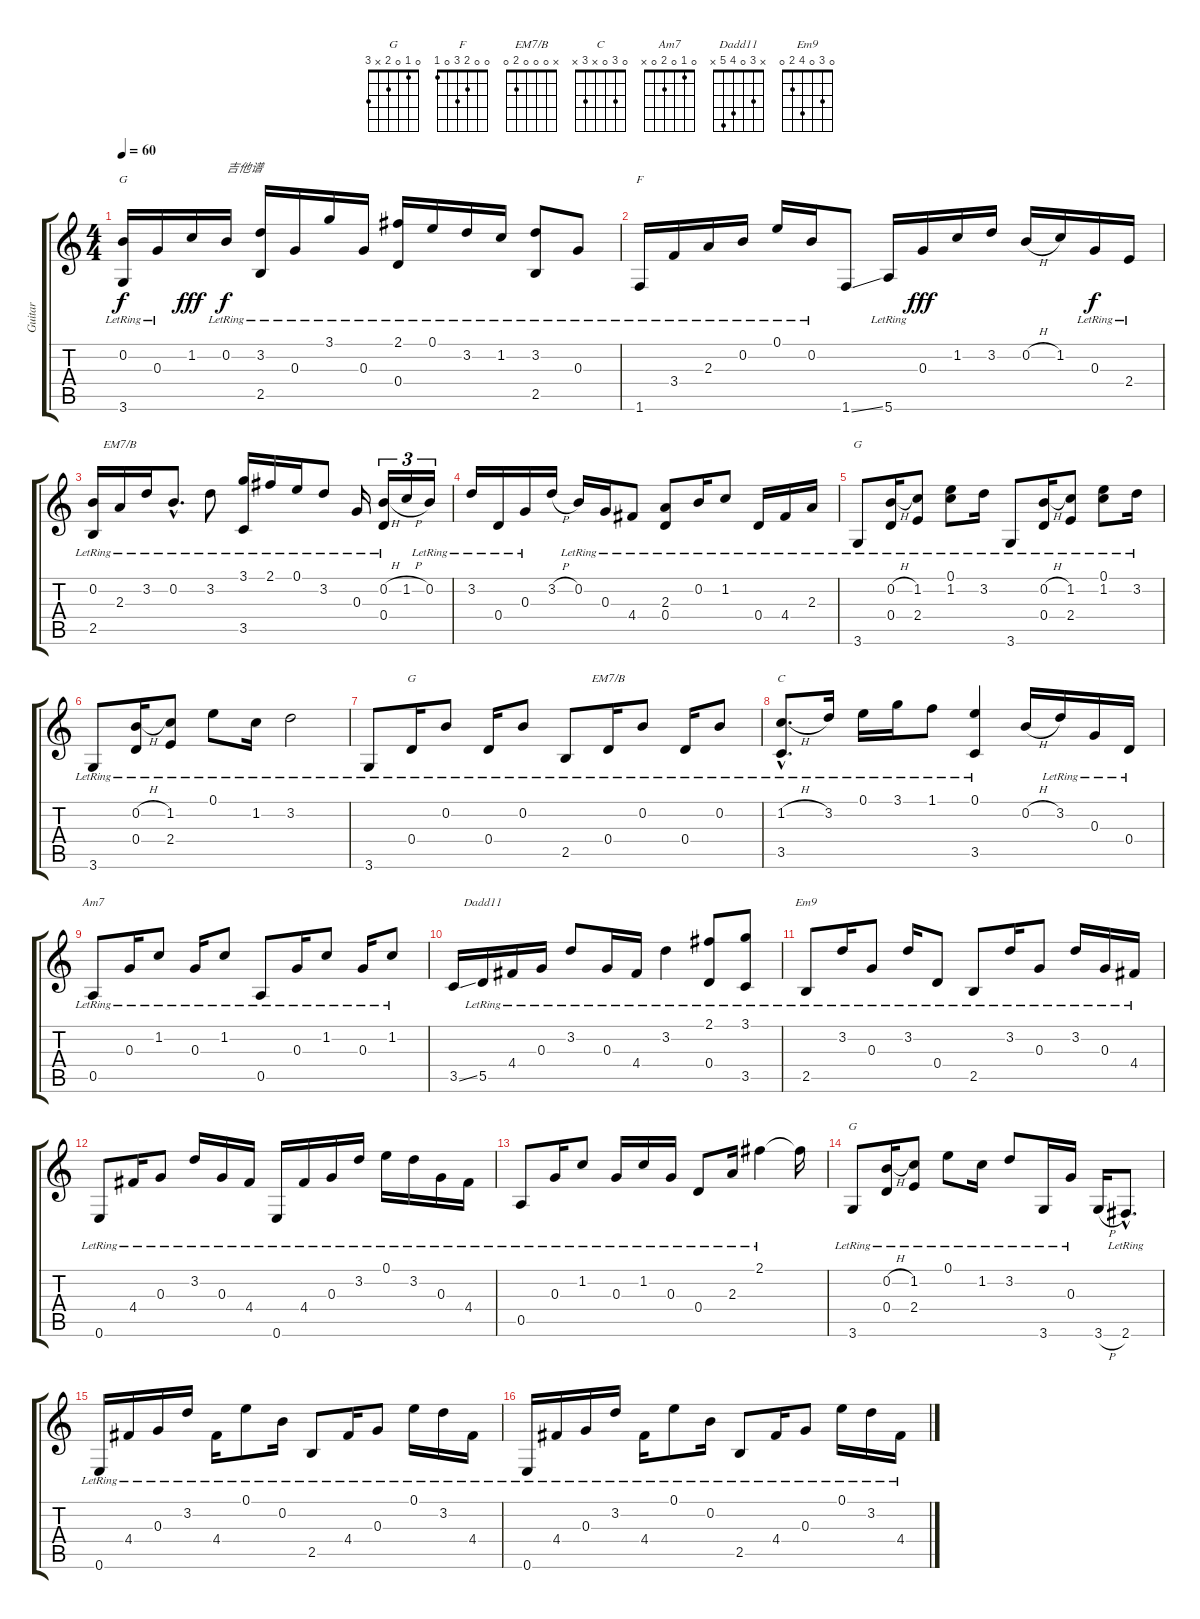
\track ("Guitar" "Guitar") {instrument acousticguitarsteel}
\staff {score tabs}
\tuning (E4 B3 G3 D3 A2 E2) {hide}
\chord ("G" 3 0 0 0 2 3)
\chord ("F" 0 0 2 3 0 1)
\chord ("EM7/B" 0 3 0 0 2 0)
\chord ("G" 0 1 2 0 0 3)
\chord ("G" x 0 0 0 x 3)
\chord ("EM7/B" x 0 0 0 2 0)
\chord ("C" 0 3 0 x 3 x)
\chord ("Am7" 0 1 0 2 0 x)
\chord ("Dadd11" x 3 0 4 5 x)
\chord ("Em9" 0 3 0 4 2 0)
\chord ("G" 0 1 0 2 x 3)
\ts (4 4)
\tempo 60
\clef g2
\ks c
(0.2{lr} 3.6{lr}).16{ch "G" dy f instrument acousticguitarsteel} 0.3{lr}.16 1.2.16{dy fff} 0.2{lr}.16{txt "吉他谱" dy f} (3.2{lr} 2.5{lr}).16 0.3{lr}.16 3.1{lr}.16 0.3{lr}.16 (2.1{lr} 0.4{lr}).16 0.1{lr}.16 3.2{lr}.16 1.2{lr}.16 (3.2{lr} 2.5{lr}).8 0.3{lr}.8 |
1.6{lr}.16{ch "F"} 3.4{lr}.16 2.3{lr}.16 0.2{lr}.16 0.1{lr}.16 0.2{lr}.16 1.6{ss}.8 5.6{lr}.16 0.3.16{dy fff} 1.2.16 3.2.16 0.2{h}.16 1.2.16 0.3{lr}.16{dy f} 2.4{lr}.16 |
(0.2{lr} 2.5{lr}).16 2.3{lr}.16{ch "EM7/B"} 3.2{lr}.16 0.2{hac lr}.8{d} 3.2{lr}.8 (3.1{lr} 3.5{lr}).16 2.1{lr}.16 0.1{lr}.16 3.2{lr}.8 0.3{lr}.16 (0.2{h} 0.4{lr}).16{tu (3 2)} 1.2{h}.16{tu (3 2)} 0.2{lr}.16{tu (3 2)} |
3.2{lr}.16 0.4{lr}.16 0.3{lr}.16 3.2{h}.16 0.2{lr}.16 0.3{lr}.16 4.4{lr}.8 (2.3{lr} 0.4{lr}).8 0.2{lr}.16 1.2{lr}.8 0.4{lr}.16 4.4{lr}.16 2.3{lr}.16 |
3.6{lr}.8{ch "G"} (0.2{h} 0.4{lr}).16 (1.2{lr} 2.4{lr}).8 (0.1{lr} 1.2{lr}).8 3.2{lr}.16 3.6{lr}.8 (0.2{h} 0.4{lr}).16 (1.2{lr} 2.4{lr}).8 (0.1{lr} 1.2{lr}).8 3.2{lr}.16 |
3.6{lr}.8 (0.2{h} 0.4{lr}).16 (1.2{lr} 2.4{lr}).8 0.1{lr}.8 1.2{lr}.16 3.2{lr}.2 |
3.6{lr}.8 0.4{lr}.16{ch "G"} 0.2{lr}.8 0.4{lr}.16 0.2{lr}.8 2.5{lr}.8 0.4{lr}.16{ch "EM7/B"} 0.2{lr}.8 0.4{lr}.16 0.2{lr}.8 |
(1.2{h hac} 3.5{hac lr}).8{d ch "C"} 3.2{lr}.16 0.1{lr}.16 3.1{lr}.16 1.1{lr}.8 (0.1{lr} 3.5{lr}).4 0.2{h}.16 3.2{lr}.16 0.3{lr}.16 0.4{lr}.16 |
0.5{lr}.8{ch "Am7"} 0.3{lr}.16 1.2{lr}.8 0.3{lr}.16 1.2{lr}.8 0.5{lr}.8 0.3{lr}.16 1.2{lr}.8 0.3{lr}.16 1.2{lr}.8 |
3.5{ss}.16 5.5{lr}.16{ch "Dadd11"} 4.4{lr}.16 0.3{lr}.16 3.2{lr}.8 0.3{lr}.16 4.4{lr}.16 3.2{lr}.4 (2.1{lr} 0.4{lr}).8 (3.1{lr} 3.5{lr}).8 |
2.5{lr}.8{ch "Em9"} 3.2{lr}.16 0.3{lr}.8 3.2{lr}.16 0.4{lr}.8 2.5{lr}.8 3.2{lr}.16 0.3{lr}.8 3.2{lr}.16 0.3{lr}.16 4.4{lr}.16 |
0.6{lr}.8 4.4{lr}.16 0.3{lr}.8 3.2{lr}.16 0.3{lr}.16 4.4{lr}.16 0.6{lr}.16 4.4{lr}.16 0.3{lr}.16 3.2{lr}.16 0.1{lr}.16 3.2{lr}.16 0.3{lr}.16 4.4{lr}.16 |
0.5{lr}.8 0.3{lr}.16 1.2{lr}.8 0.3{lr}.16 1.2{lr}.16 0.3{lr}.16 0.4{lr}.8 2.3{lr}.16 2.1{lr}.4 2.1{t}.16 |
3.6{lr}.8{ch "G"} (0.2{h} 0.4{lr}).16 (1.2{lr} 2.4{lr}).8 0.1{lr}.8 1.2{lr}.16 3.2{lr}.8 3.6{lr}.16 0.3{lr}.16 3.6{h}.16 2.6{hac lr}.8{d} |
0.6{lr}.16 4.4{lr}.16 0.3{lr}.16 3.2{lr}.16 4.4{lr}.16 0.1{lr}.8 0.2{lr}.16 2.5{lr}.8 4.4{lr}.16 0.3{lr}.8 0.1{lr}.16 3.2{lr}.16 4.4{lr}.16 |
0.6{lr}.16 4.4{lr}.16 0.3{lr}.16 3.2{lr}.16 4.4{lr}.16 0.1{lr}.8 0.2{lr}.16 2.5{lr}.8 4.4{lr}.16 0.3{lr}.8 0.1{lr}.16 3.2{lr}.16 4.4{lr}.16
